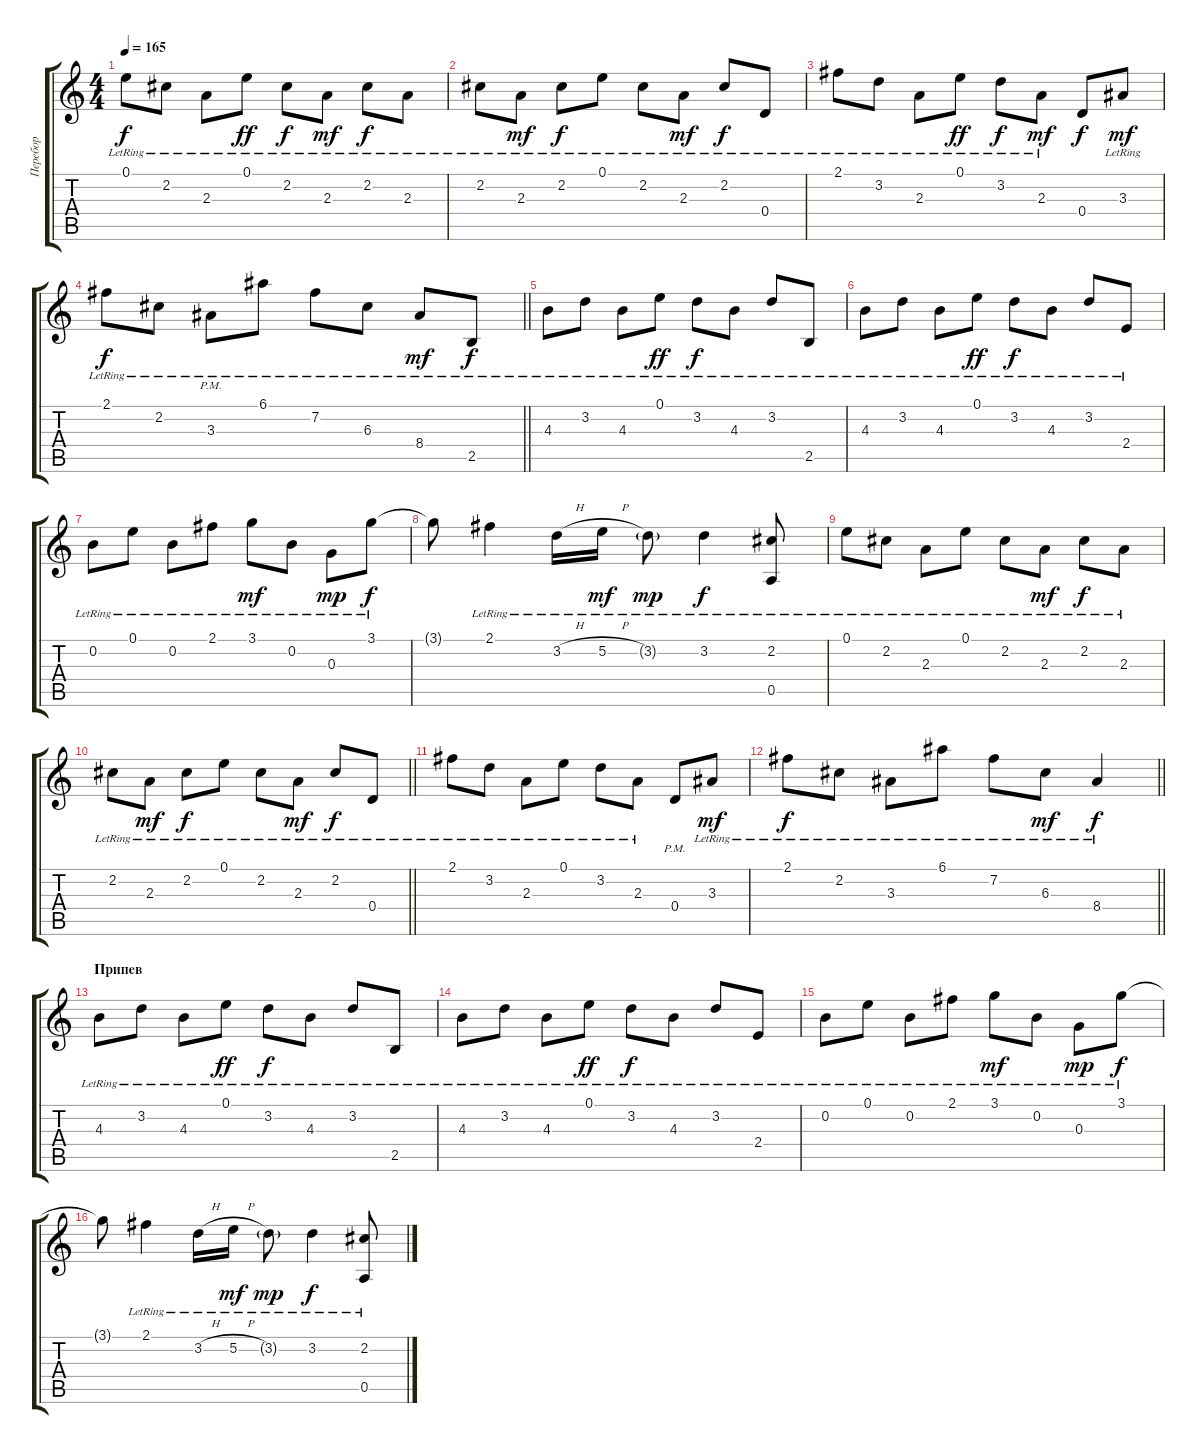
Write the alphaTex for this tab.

\track ("Перебор" "Перебор") {instrument acousticguitarsteel}
\staff {score tabs}
\tuning (E4 B3 G3 D3 A2 E2) {hide}
\ts (4 4)
\tempo 165
\clef g2
\ks c
0.1{lr}.8{dy f} 2.2{lr}.8 2.3{lr}.8 0.1{lr}.8{dy ff} 2.2{lr}.8{dy f} 2.3{lr}.8{dy mf} 2.2{lr}.8{dy f} 2.3{lr}.8 |
2.2{lr}.8 2.3{lr}.8{dy mf} 2.2{lr}.8{dy f} 0.1{lr}.8 2.2{lr}.8 2.3{lr}.8{dy mf} 2.2{lr}.8{dy f} 0.4{lr}.8 |
2.1{lr}.8 3.2{lr}.8 2.3{lr}.8 0.1{lr}.8{dy ff} 3.2{lr}.8{dy f} 2.3{lr}.8{dy mf} 0.4.8{dy f} 3.3{lr}.8{dy mf} |
\barLineRight lightlight
2.1{lr}.8{dy f} 2.2{lr}.8 3.3{pm lr}.8 6.1{lr}.8 7.2{lr}.8 6.3{lr}.8 8.4{lr}.8{dy mf} 2.5{lr}.8{dy f} |
4.3{lr}.8 3.2{lr}.8 4.3{lr}.8 0.1{lr}.8{dy ff} 3.2{lr}.8{dy f} 4.3{lr}.8 3.2{lr}.8 2.5{lr}.8 |
4.3{lr}.8 3.2{lr}.8 4.3{lr}.8 0.1{lr}.8{dy ff} 3.2{lr}.8{dy f} 4.3{lr}.8 3.2{lr}.8 2.4{lr}.8 |
0.2{lr}.8 0.1{lr}.8 0.2{lr}.8 2.1{lr}.8 3.1{lr}.8{dy mf} 0.2{lr}.8 0.3{lr}.8{dy mp} 3.1{lr}.8{dy f} |
3.1{t}.8 2.1{lr}.4 3.2{h lr}.16 5.2{h lr}.16{dy mf} 3.2{g lr}.8{dy mp} 3.2{lr}.4{dy f} (2.2{lr} 0.5{lr}).8 |
0.1{lr}.8 2.2{lr}.8 2.3{lr}.8 0.1{lr}.8 2.2{lr}.8 2.3{lr}.8{dy mf} 2.2{lr}.8{dy f} 2.3{lr}.8 |
\barLineRight lightlight
2.2{lr}.8 2.3{lr}.8{dy mf} 2.2{lr}.8{dy f} 0.1{lr}.8 2.2{lr}.8 2.3{lr}.8{dy mf} 2.2{lr}.8{dy f} 0.4{lr}.8 |
2.1{lr}.8 3.2{lr}.8 2.3{lr}.8 0.1{lr}.8 3.2{lr}.8 2.3{lr}.8 0.4{pm}.8 3.3{lr}.8{dy mf} |
\barLineRight lightlight
2.1{lr}.8{dy f} 2.2{lr}.8 3.3{lr}.8 6.1{lr}.8 7.2{lr}.8 6.3{lr}.8{dy mf} 8.4{lr}.4{dy f} |
\section ("" "Припев")
4.3{lr}.8 3.2{lr}.8 4.3{lr}.8 0.1{lr}.8{dy ff} 3.2{lr}.8{dy f} 4.3{lr}.8 3.2{lr}.8 2.5{lr}.8 |
4.3{lr}.8 3.2{lr}.8 4.3{lr}.8 0.1{lr}.8{dy ff} 3.2{lr}.8{dy f} 4.3{lr}.8 3.2{lr}.8 2.4{lr}.8 |
0.2{lr}.8 0.1{lr}.8 0.2{lr}.8 2.1{lr}.8 3.1{lr}.8{dy mf} 0.2{lr}.8 0.3{lr}.8{dy mp} 3.1{lr}.8{dy f} |
3.1{t}.8 2.1{lr}.4 3.2{h lr}.16 5.2{h lr}.16{dy mf} 3.2{g lr}.8{dy mp} 3.2{lr}.4{dy f} (2.2{lr} 0.5{lr}).8
